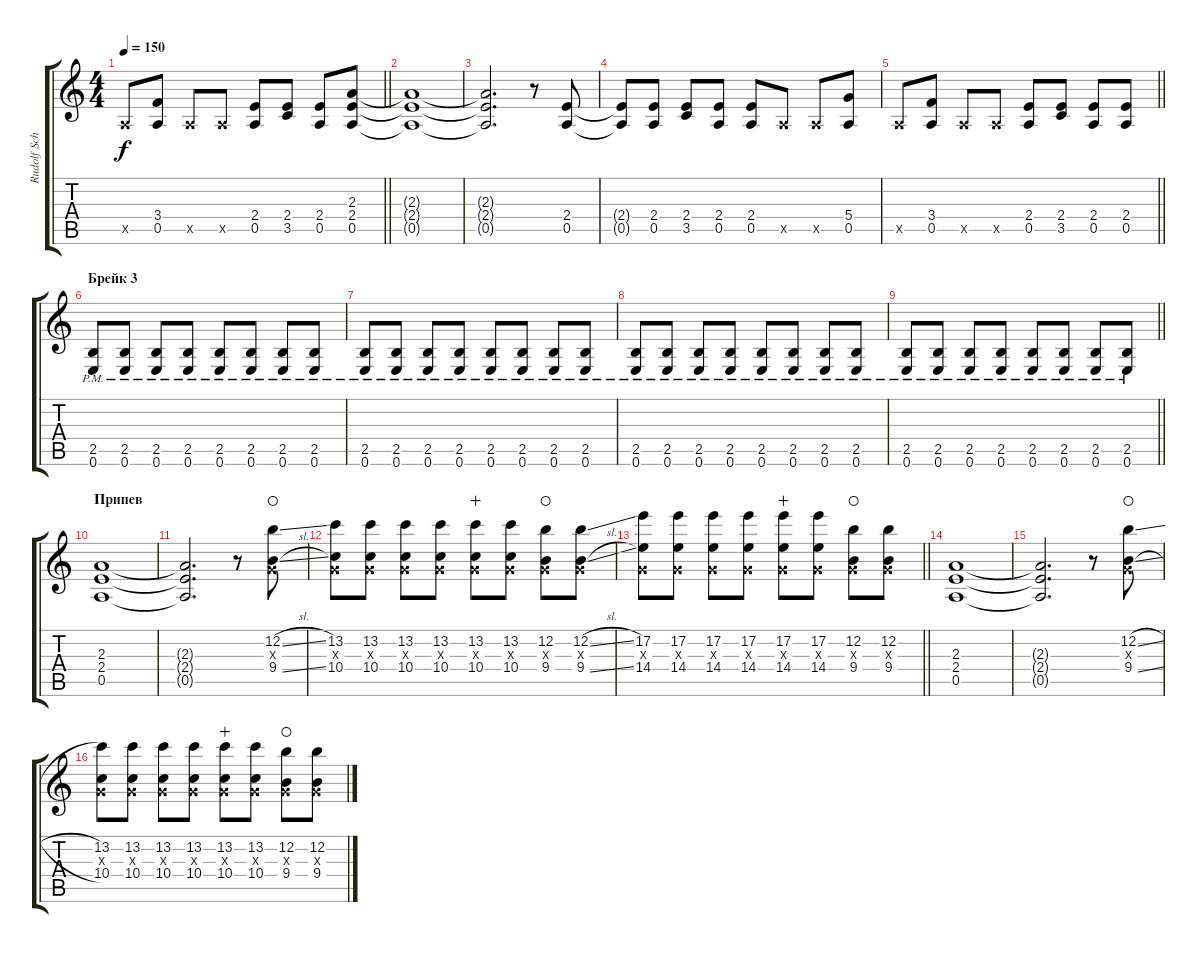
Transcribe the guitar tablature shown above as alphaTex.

\track ("Rudolf Schenker" "Rudolf Sch") {instrument overdrivenguitar}
\staff {score tabs}
\tuning (E4 B3 G3 D3 A2 E2) {hide}
\ts (4 4)
\tempo 150
\clef g2
\barLineRight lightlight
\ks c
0.5{x}.8{dy f} (3.4 0.5).8 0.5{x}.8 0.5{x}.8 (2.4 0.5).8 (2.4 3.5).8 (2.4 0.5).8 (2.3 2.4 0.5).8 |
(2.3{t} 2.4{t} 0.5{t}).1 |
(2.3{t} 2.4{t} 0.5{t}).2{d} r.8 (2.4 0.5).8 |
(2.4{t} 0.5{t}).8 (2.4 0.5).8 (2.4 3.5).8 (2.4 0.5).8 (2.4 0.5).8 0.5{x}.8 0.5{x}.8 (5.4 0.5).8 |
\barLineRight lightlight
0.5{x}.8 (3.4 0.5).8 0.5{x}.8 0.5{x}.8 (2.4 0.5).8 (2.4 3.5).8 (2.4 0.5).8 (2.4 0.5).8 |
\section ("" "Брейк 3")
(2.5{pm} 0.6{pm}).8 (2.5{pm} 0.6{pm}).8 (2.5{pm} 0.6{pm}).8 (2.5{pm} 0.6{pm}).8 (2.5{pm} 0.6{pm}).8 (2.5{pm} 0.6{pm}).8 (2.5{pm} 0.6{pm}).8 (2.5{pm} 0.6{pm}).8 |
(2.5{pm} 0.6{pm}).8 (2.5{pm} 0.6{pm}).8 (2.5{pm} 0.6{pm}).8 (2.5{pm} 0.6{pm}).8 (2.5{pm} 0.6{pm}).8 (2.5{pm} 0.6{pm}).8 (2.5{pm} 0.6{pm}).8 (2.5{pm} 0.6{pm}).8 |
(2.5{pm} 0.6{pm}).8 (2.5{pm} 0.6{pm}).8 (2.5{pm} 0.6{pm}).8 (2.5{pm} 0.6{pm}).8 (2.5{pm} 0.6{pm}).8 (2.5{pm} 0.6{pm}).8 (2.5{pm} 0.6{pm}).8 (2.5{pm} 0.6{pm}).8 |
\barLineRight lightlight
(2.5{pm} 0.6{pm}).8 (2.5{pm} 0.6{pm}).8 (2.5{pm} 0.6{pm}).8 (2.5{pm} 0.6{pm}).8 (2.5{pm} 0.6{pm}).8 (2.5{pm} 0.6{pm}).8 (2.5{pm} 0.6{pm}).8 (2.5{pm} 0.6{pm}).8 |
\section ("" "Припев")
(2.3 2.4 0.5).1 |
(2.3{t} 2.4{t} 0.5{t}).2{d} r.8 (12.2{sl} 0.3{x} 9.4{sl}).8{waho} |
(13.2 0.3{x} 10.4).8 (13.2 0.3{x} 10.4).8 (13.2 0.3{x} 10.4).8 (13.2 0.3{x} 10.4).8 (13.2 0.3{x} 10.4).8{wahc} (13.2 0.3{x} 10.4).8 (12.2 0.3{x} 9.4).8{waho} (12.2{sl} 0.3{x} 9.4{sl}).8 |
\barLineRight lightlight
(17.2 0.3{x} 14.4).8 (17.2 0.3{x} 14.4).8 (17.2 0.3{x} 14.4).8 (17.2 0.3{x} 14.4).8 (17.2 0.3{x} 14.4).8{wahc} (17.2 0.3{x} 14.4).8 (12.2 0.3{x} 9.4).8{waho} (12.2 0.3{x} 9.4).8 |
(2.3 2.4 0.5).1 |
(2.3{t} 2.4{t} 0.5{t}).2{d} r.8 (12.2{sl} 0.3{x} 9.4{sl}).8{waho} |
(13.2 0.3{x} 10.4).8 (13.2 0.3{x} 10.4).8 (13.2 0.3{x} 10.4).8 (13.2 0.3{x} 10.4).8 (13.2 0.3{x} 10.4).8{wahc} (13.2 0.3{x} 10.4).8 (12.2 0.3{x} 9.4).8{waho} (12.2{sl} 0.3{x} 9.4{sl}).8
